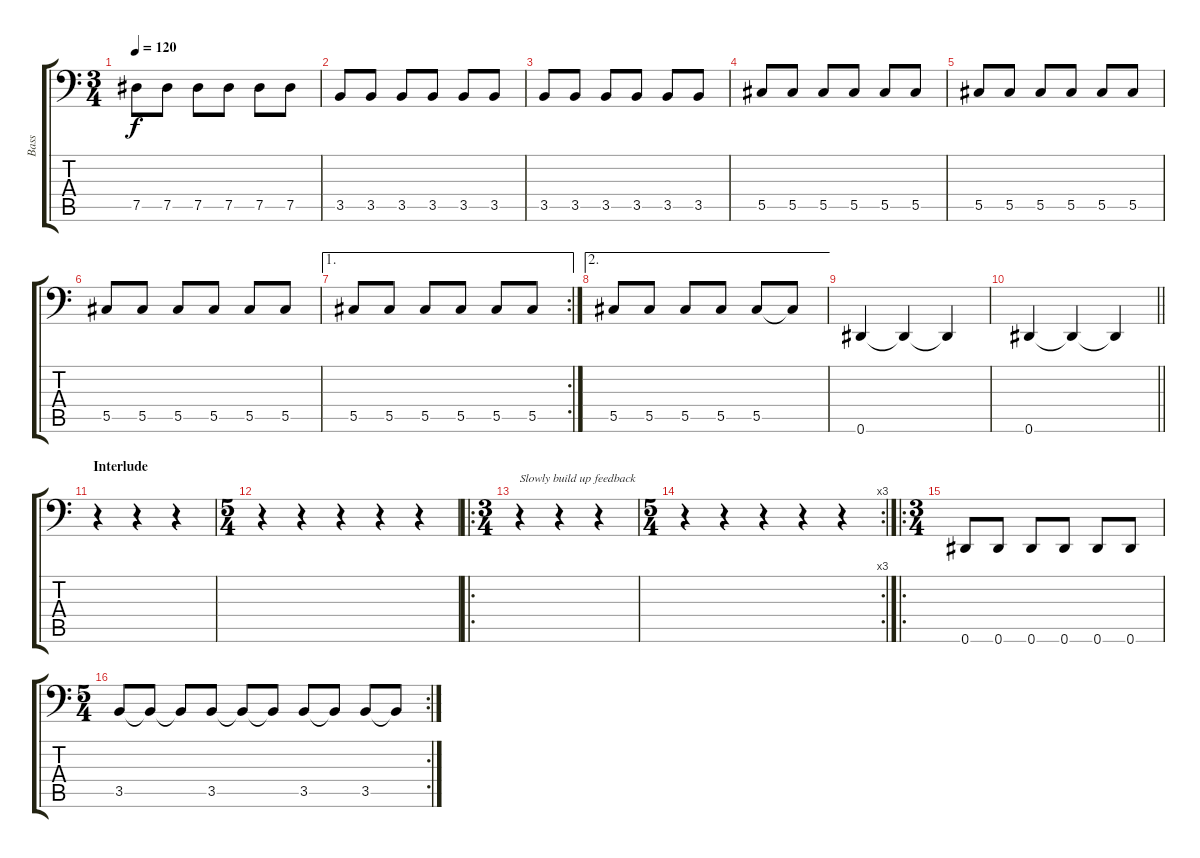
\track ("Bass" "Bass") {instrument electricbassfinger}
\staff {score tabs}
\tuning (Eb3 Bb2 Gb2 Db2 Ab1 Eb1) {hide}
\ts (3 4)
\tempo 120
\clef f4
\ks c
7.5.8{dy f} 7.5.8 7.5.8 7.5.8 7.5.8 7.5.8 |
3.5.8 3.5.8 3.5.8 3.5.8 3.5.8 3.5.8 |
3.5.8 3.5.8 3.5.8 3.5.8 3.5.8 3.5.8 |
5.5.8 5.5.8 5.5.8 5.5.8 5.5.8 5.5.8 |
5.5.8 5.5.8 5.5.8 5.5.8 5.5.8 5.5.8 |
5.5.8 5.5.8 5.5.8 5.5.8 5.5.8 5.5.8 |
\ae 1
\rc 2
5.5.8 5.5.8 5.5.8 5.5.8 5.5.8 5.5.8 |
\ae 2
5.5.8 5.5.8 5.5.8 5.5.8 5.5.8 5.5{t}.8 |
0.6.4 0.6{t}.4 0.6{t}.4 |
\barLineRight lightlight
0.6.4 0.6{t}.4 0.6{t}.4 |
\section ("" "Interlude")
r.4 r.4 r.4 |
\ts (5 4)
r.4 r.4 r.4 r.4 r.4 |
\ro
\ts (3 4)
r.4{txt "Slowly build up feedback"} r.4 r.4 |
\rc 3
\ts (5 4)
r.4 r.4 r.4 r.4 r.4 |
\ro
\ts (3 4)
0.6.8 0.6.8 0.6.8 0.6.8 0.6.8 0.6.8 |
\rc 2
\ts (5 4)
3.5.8 3.5{t}.8 3.5{t}.8 3.5.8 3.5{t}.8 3.5{t}.8 3.5.8 3.5{t}.8 3.5.8 3.5{t}.8
